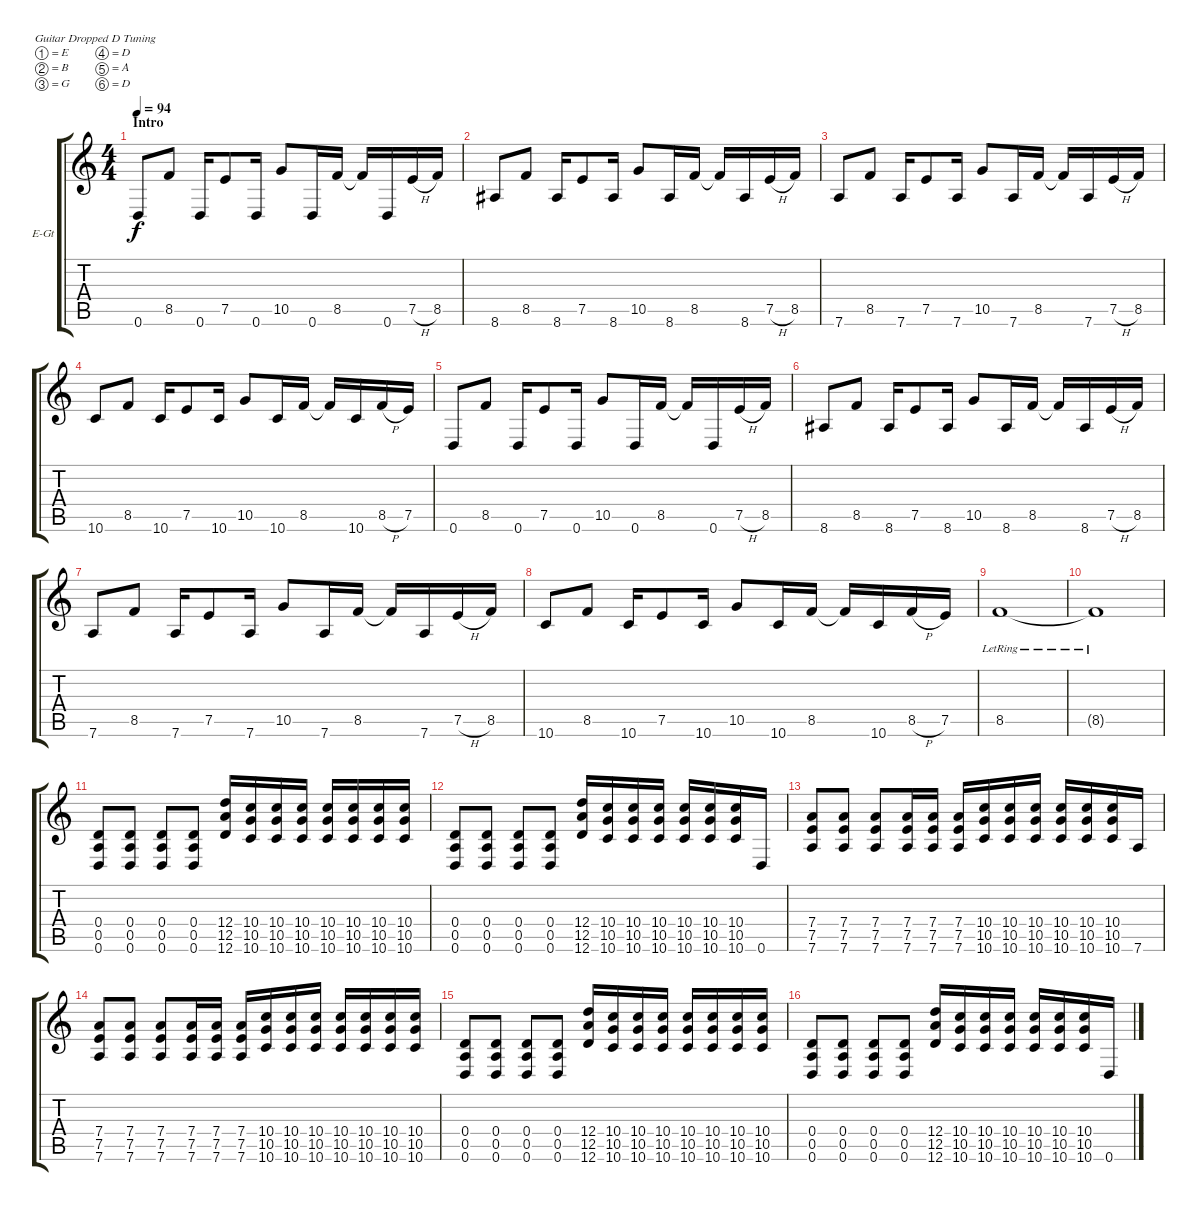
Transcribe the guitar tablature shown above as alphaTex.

\bracketExtendMode groupsimilarinstruments
\firstSystemTrackNameOrientation horizontal
\otherSystemsTrackNameOrientation horizontal
\track ("Guitar 1" "E-Gt") {instrument distortionguitar}
\staff {score tabs}
\tuning (E4 B3 G3 D3 A2 D2)
\ts (4 4)
\beaming (8 2 2 2 2)
\section ("" "Intro")
\tempo 94
\clef g2
\ks c
0.6.8{dy f instrument distortionguitar} 8.5.8 0.6.16 7.5.8 0.6.16 10.5.8 0.6.16 8.5.16 8.5{t}.16 0.6.16 7.5{h}.16 8.5.16 |
8.6.8 8.5.8 8.6.16 7.5.8 8.6.16 10.5.8 8.6.16 8.5.16 8.5{t}.16 8.6.16 7.5{h}.16 8.5.16 |
7.6.8 8.5.8 7.6.16 7.5.8 7.6.16 10.5.8 7.6.16 8.5.16 8.5{t}.16 7.6.16 7.5{h}.16 8.5.16 |
10.6.8 8.5.8 10.6.16 7.5.8 10.6.16 10.5.8 10.6.16 8.5.16 8.5{t}.16 10.6.16 8.5{h}.16 7.5.16 |
0.6.8 8.5.8 0.6.16 7.5.8 0.6.16 10.5.8 0.6.16 8.5.16 8.5{t}.16 0.6.16 7.5{h}.16 8.5.16 |
8.6.8 8.5.8 8.6.16 7.5.8 8.6.16 10.5.8 8.6.16 8.5.16 8.5{t}.16 8.6.16 7.5{h}.16 8.5.16 |
7.6.8 8.5.8 7.6.16 7.5.8 7.6.16 10.5.8 7.6.16 8.5.16 8.5{t}.16 7.6.16 7.5{h}.16 8.5.16 |
10.6.8 8.5.8 10.6.16 7.5.8 10.6.16 10.5.8 10.6.16 8.5.16 8.5{t}.16 10.6.16 8.5{h}.16 7.5.16 |
8.5{lr}.1 |
8.5{lr t}.1 |
(0.4 0.5 0.6).8 (0.4 0.5 0.6).8 (0.4 0.5 0.6).8 (0.4 0.5 0.6).8 (12.4 12.5 12.6).16 (10.4 10.5 10.6).16 (10.4 10.5 10.6).16 (10.4 10.5 10.6).16 (10.4 10.5 10.6).16 (10.4 10.5 10.6).16 (10.4 10.5 10.6).16 (10.4 10.5 10.6).16 |
(0.4 0.5 0.6).8 (0.4 0.5 0.6).8 (0.4 0.5 0.6).8 (0.4 0.5 0.6).8 (12.4 12.5 12.6).16 (10.4 10.5 10.6).16 (10.4 10.5 10.6).16 (10.4 10.5 10.6).16 (10.4 10.5 10.6).16 (10.4 10.5 10.6).16 (10.4 10.5 10.6).16 0.6.16 |
(7.4 7.5 7.6).8 (7.4 7.5 7.6).8 (7.4 7.5 7.6).8 (7.4 7.5 7.6).16 (7.4 7.5 7.6).16 (7.4 7.5 7.6).16 (10.4 10.5 10.6).16 (10.4 10.5 10.6).16 (10.4 10.5 10.6).16 (10.4 10.5 10.6).16 (10.4 10.5 10.6).16 (10.4 10.5 10.6).16 7.6.16 |
(7.4 7.5 7.6).8 (7.4 7.5 7.6).8 (7.4 7.5 7.6).8 (7.4 7.5 7.6).16 (7.4 7.5 7.6).16 (7.4 7.5 7.6).16 (10.4 10.5 10.6).16 (10.4 10.5 10.6).16 (10.4 10.5 10.6).16 (10.4 10.5 10.6).16 (10.4 10.5 10.6).16 (10.4 10.5 10.6).16 (10.4 10.5 10.6).16 |
(0.4 0.5 0.6).8 (0.4 0.5 0.6).8 (0.4 0.5 0.6).8 (0.4 0.5 0.6).8 (12.4 12.5 12.6).16 (10.4 10.5 10.6).16 (10.4 10.5 10.6).16 (10.4 10.5 10.6).16 (10.4 10.5 10.6).16 (10.4 10.5 10.6).16 (10.4 10.5 10.6).16 (10.4 10.5 10.6).16 |
(0.4 0.5 0.6).8 (0.4 0.5 0.6).8 (0.4 0.5 0.6).8 (0.4 0.5 0.6).8 (12.4 12.5 12.6).16 (10.4 10.5 10.6).16 (10.4 10.5 10.6).16 (10.4 10.5 10.6).16 (10.4 10.5 10.6).16 (10.4 10.5 10.6).16 (10.4 10.5 10.6).16 0.6.16
